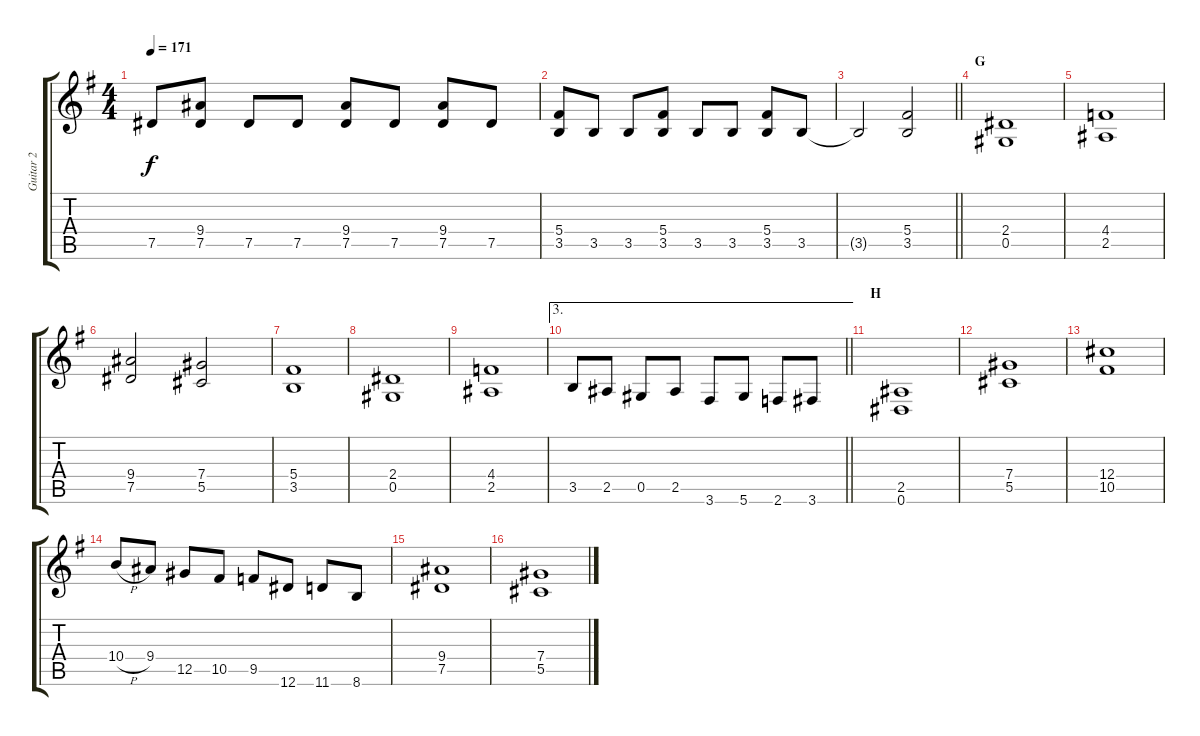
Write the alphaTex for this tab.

\track ("Guitar 2" "Guitar 2") {instrument acousticguitarsteel}
\staff {score tabs}
\tuning (Eb4 Bb3 Gb3 Db3 Ab2 Eb2) {hide}
\ts (4 4)
\tempo 171
\clef g2
\ks g
7.5.8{dy f} (9.4 7.5).8 7.5.8 7.5.8 (9.4 7.5).8 7.5.8 (9.4 7.5).8 7.5.8 |
(5.4 3.5).8 3.5.8 3.5.8 (5.4 3.5).8 3.5.8 3.5.8 (5.4 3.5).8 3.5.8 |
\barLineRight lightlight
3.5{t}.2 (5.4 3.5).2 |
\section ("" "G")
(2.4 0.5).1 |
(4.4 2.5).1 |
(9.4 7.5).2 (7.4 5.5).2 |
(5.4 3.5).1 |
(2.4 0.5).1 |
(4.4 2.5).1 |
\ae 3
\barLineRight lightlight
3.5.8 2.5.8 0.5.8 2.5.8 3.6.8 5.6.8 2.6.8 3.6.8 |
\section ("" "H")
(2.5 0.6).1 |
(7.4 5.5).1 |
(12.4 10.5).1 |
10.4{h}.8 9.4.8 12.5.8 10.5.8 9.5.8 12.6.8 11.6.8 8.6.8 |
(9.4 7.5).1 |
(7.4 5.5).1
